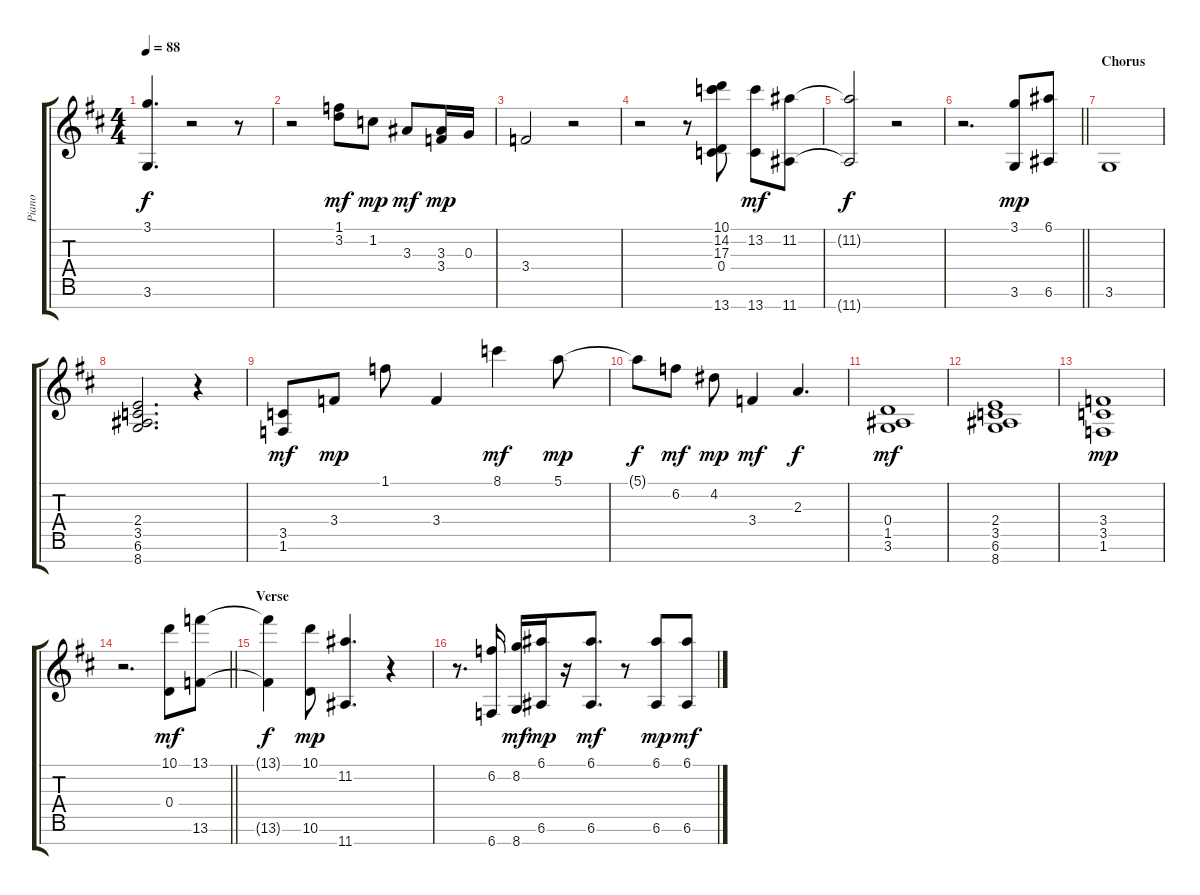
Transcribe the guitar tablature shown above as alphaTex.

\track ("Piano" "Piano") {instrument acousticguitarnylon}
\staff {score tabs}
\tuning (E4 B3 G3 D3 A2 E2 B1) {hide}
\ts (4 4)
\tempo 88
\clef g2
\ks d
(3.1{t} 3.6{t}).4{d dy f} r.2 r.8 |
r.2 (1.1 3.2).8{dy mf} 1.2.8{dy mp} 3.3.8{dy mf} (3.3 3.4).16{dy mp} 0.3.16 |
3.4.2 r.2 |
r.2 r.8 (10.1 14.2 17.3 0.4 13.7).8 (13.2 13.7).8{dy mf} (11.2 11.7).8 |
(11.2{t} 11.7{t}).2{dy f} r.2 |
\barLineRight lightlight
r.2{d} (3.1 3.6).8{dy mp} (6.1 6.6).8 |
\section ("" "Chorus")
3.6.1 |
(2.4 3.5 6.6 8.7).2{d} r.4 |
(3.5 1.6).8{dy mf} 3.4.8{dy mp} 1.1.8 3.4.4 8.1.4{dy mf} 5.1.8{dy mp} |
5.1{t}.8{dy f} 6.2.8{dy mf} 4.2.8{dy mp} 3.4.4{dy mf} 2.3.4{d dy f} |
(0.4 1.5 3.6).1{dy mf} |
(2.4 3.5 6.6 8.7).1 |
(3.4 3.5 1.6).1{dy mp} |
\barLineRight lightlight
r.2{d} (10.1 0.4).8{dy mf} (13.1 13.6).8 |
\section ("" "Verse")
(13.1{t} 13.6{t}).4{dy f} (10.1 10.6).8{dy mp} (11.2 11.7).4{d} r.4 |
r.8{d} (6.2 6.7).16 (8.2 8.7).16{dy mf} (6.1 6.6).16{dy mp} r.16 (6.1 6.6).8{d dy mf} r.8 (6.1 6.6).8{dy mp} (6.1 6.6).8{dy mf}
